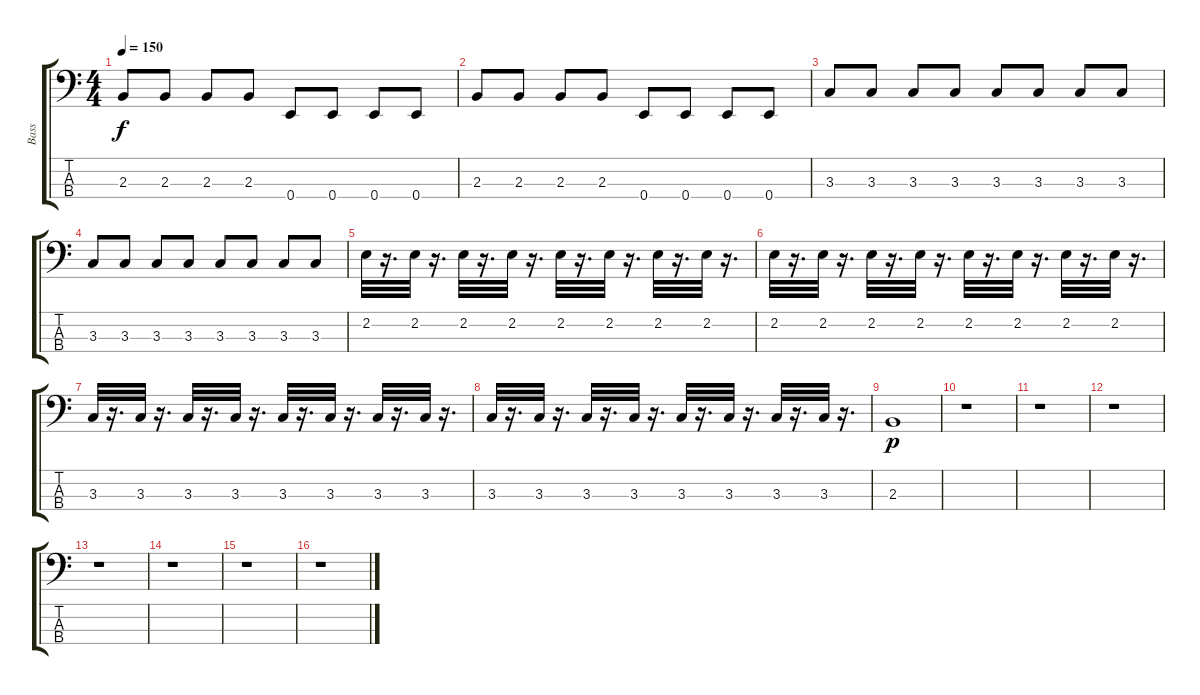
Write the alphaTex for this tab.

\track ("Bass" "Bass") {instrument electricbassfinger}
\staff {score tabs}
\tuning (G2 D2 A1 E1) {hide}
\ts (4 4)
\tempo 150
\clef f4
\ks c
2.3.8{dy f} 2.3.8 2.3.8 2.3.8 0.4.8 0.4.8 0.4.8 0.4.8 |
2.3.8 2.3.8 2.3.8 2.3.8 0.4.8 0.4.8 0.4.8 0.4.8 |
3.3.8 3.3.8 3.3.8 3.3.8 3.3.8 3.3.8 3.3.8 3.3.8 |
3.3.8 3.3.8 3.3.8 3.3.8 3.3.8 3.3.8 3.3.8 3.3.8 |
2.2.32 r.16{d} 2.2.32 r.16{d} 2.2.32 r.16{d} 2.2.32 r.16{d} 2.2.32 r.16{d} 2.2.32 r.16{d} 2.2.32 r.16{d} 2.2.32 r.16{d} |
2.2.32 r.16{d} 2.2.32 r.16{d} 2.2.32 r.16{d} 2.2.32 r.16{d} 2.2.32 r.16{d} 2.2.32 r.16{d} 2.2.32 r.16{d} 2.2.32 r.16{d} |
3.3.32 r.16{d} 3.3.32 r.16{d} 3.3.32 r.16{d} 3.3.32 r.16{d} 3.3.32 r.16{d} 3.3.32 r.16{d} 3.3.32 r.16{d} 3.3.32 r.16{d} |
3.3.32 r.16{d} 3.3.32 r.16{d} 3.3.32 r.16{d} 3.3.32 r.16{d} 3.3.32 r.16{d} 3.3.32 r.16{d} 3.3.32 r.16{d} 3.3.32 r.16{d} |
2.3.1{dy p} |
r.1 |
r.1 |
r.1 |
r.1 |
r.1 |
r.1 |
r.1
